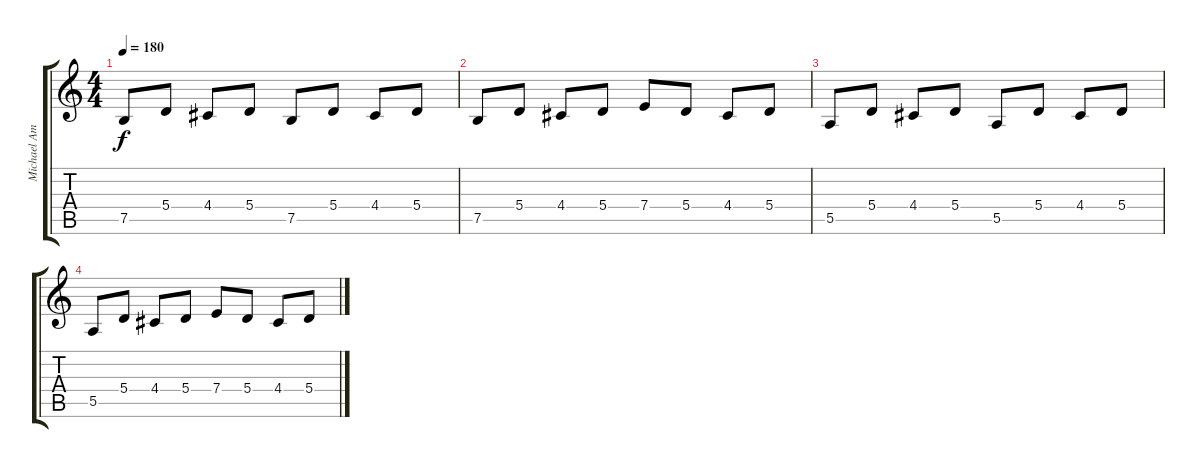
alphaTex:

\track ("Michael Amott" "Michael Am") {instrument distortionguitar}
\staff {score tabs}
\tuning (B3 Gb3 D3 A2 E2 B1) {hide}
\ts (4 4)
\tempo 180
\clef g2
\ks c
7.5.8{dy f} 5.4.8 4.4.8 5.4.8 7.5.8 5.4.8 4.4.8 5.4.8 |
7.5.8 5.4.8 4.4.8 5.4.8 7.4.8 5.4.8 4.4.8 5.4.8 |
5.5.8 5.4.8 4.4.8 5.4.8 5.5.8 5.4.8 4.4.8 5.4.8 |
5.5.8 5.4.8 4.4.8 5.4.8 7.4.8 5.4.8 4.4.8 5.4.8
